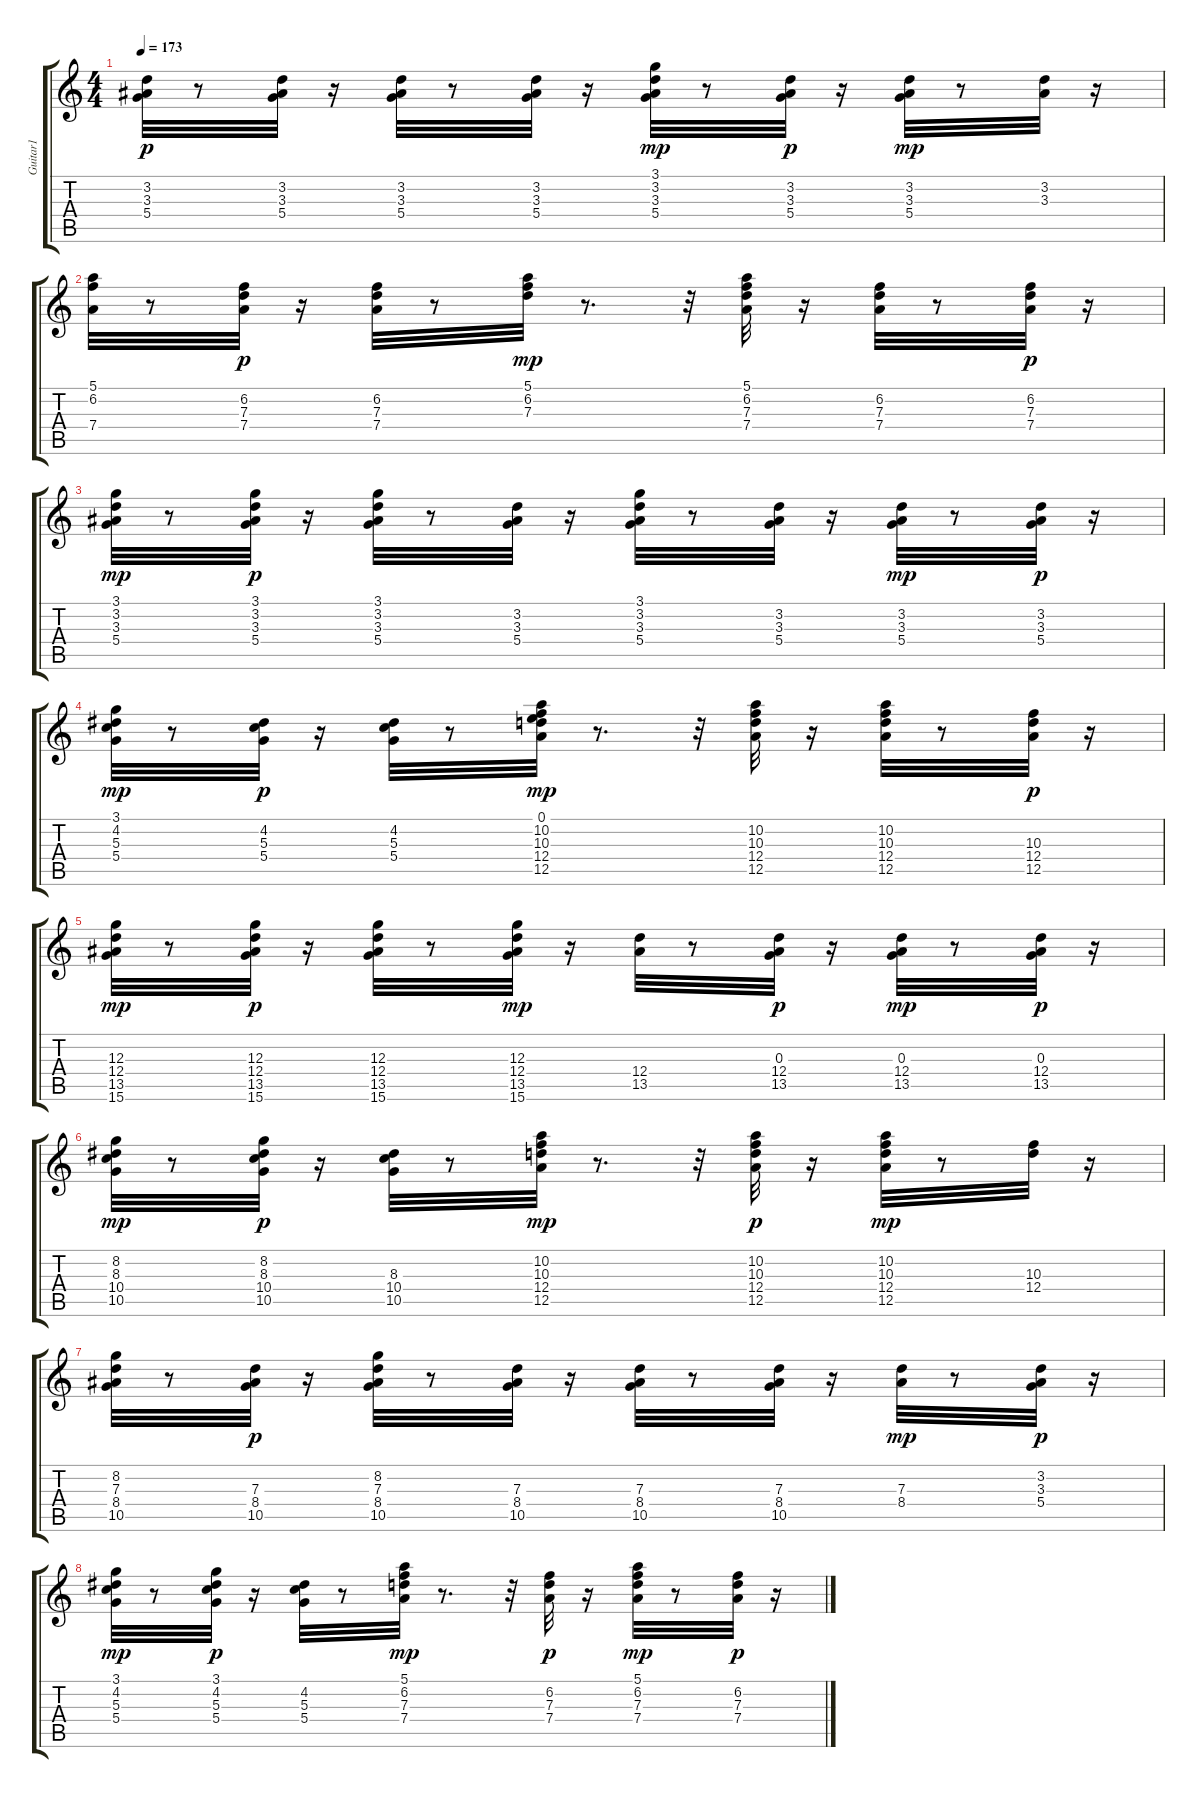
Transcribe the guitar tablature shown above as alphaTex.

\track ("Guitar1" "Guitar1") {instrument electricguitarclean}
\staff {score tabs}
\tuning (E4 B3 G3 D3 A2 E2) {hide}
\ts (4 4)
\tempo 173
\clef g2
\ks c
(3.2 3.3 5.4).32{dy p} r.8 (3.2 3.3 5.4).32 r.16 (3.2 3.3 5.4).32 r.8 (3.2 3.3 5.4).32 r.16 (3.1 3.2 3.3 5.4).32{dy mp} r.8 (3.2 3.3 5.4).32{dy p} r.16 (3.2 3.3 5.4).32{dy mp} r.8 (3.2 3.3).32 r.16 |
(5.1 6.2 7.4).32 r.8 (6.2 7.3 7.4).32{dy p} r.16 (6.2 7.3 7.4).32 r.8 (5.1 6.2 7.3).32{dy mp} r.8{d} r.32 (5.1 6.2 7.3 7.4).32 r.16 (6.2 7.3 7.4).32 r.8 (6.2 7.3 7.4).32{dy p} r.16 |
(3.1 3.2 3.3 5.4).32{dy mp} r.8 (3.1 3.2 3.3 5.4).32{dy p} r.16 (3.1 3.2 3.3 5.4).32 r.8 (3.2 3.3 5.4).32 r.16 (3.1 3.2 3.3 5.4).32 r.8 (3.2 3.3 5.4).32 r.16 (3.2 3.3 5.4).32{dy mp} r.8 (3.2 3.3 5.4).32{dy p} r.16 |
(3.1 4.2 5.3 5.4).32{dy mp} r.8 (4.2 5.3 5.4).32{dy p} r.16 (4.2 5.3 5.4).32 r.8 (0.1 10.2 10.3 12.4 12.5).32{dy mp} r.8{d} r.32 (10.2 10.3 12.4 12.5).32 r.16 (10.2 10.3 12.4 12.5).32 r.8 (10.3 12.4 12.5).32{dy p} r.16 |
(12.3 12.4 13.5 15.6).32{dy mp} r.8 (12.3 12.4 13.5 15.6).32{dy p} r.16 (12.3 12.4 13.5 15.6).32 r.8 (12.3 12.4 13.5 15.6).32{dy mp} r.16 (12.4 13.5).32 r.8 (0.3 12.4 13.5).32{dy p} r.16 (0.3 12.4 13.5).32{dy mp} r.8 (0.3 12.4 13.5).32{dy p} r.16 |
(8.2 8.3 10.4 10.5).32{dy mp} r.8 (8.2 8.3 10.4 10.5).32{dy p} r.16 (8.3 10.4 10.5).32 r.8 (10.2 10.3 12.4 12.5).32{dy mp} r.8{d} r.32 (10.2 10.3 12.4 12.5).32{dy p} r.16 (10.2 10.3 12.4 12.5).32{dy mp} r.8 (10.3 12.4).32 r.16 |
(8.2 7.3 8.4 10.5).32 r.8 (7.3 8.4 10.5).32{dy p} r.16 (8.2 7.3 8.4 10.5).32 r.8 (7.3 8.4 10.5).32 r.16 (7.3 8.4 10.5).32 r.8 (7.3 8.4 10.5).32 r.16 (7.3 8.4).32{dy mp} r.8 (3.2 3.3 5.4).32{dy p} r.16 |
(3.1 4.2 5.3 5.4).32{dy mp} r.8 (3.1 4.2 5.3 5.4).32{dy p} r.16 (4.2 5.3 5.4).32 r.8 (5.1 6.2 7.3 7.4).32{dy mp} r.8{d} r.32 (6.2 7.3 7.4).32{dy p} r.16 (5.1 6.2 7.3 7.4).32{dy mp} r.8 (6.2 7.3 7.4).32{dy p} r.16
